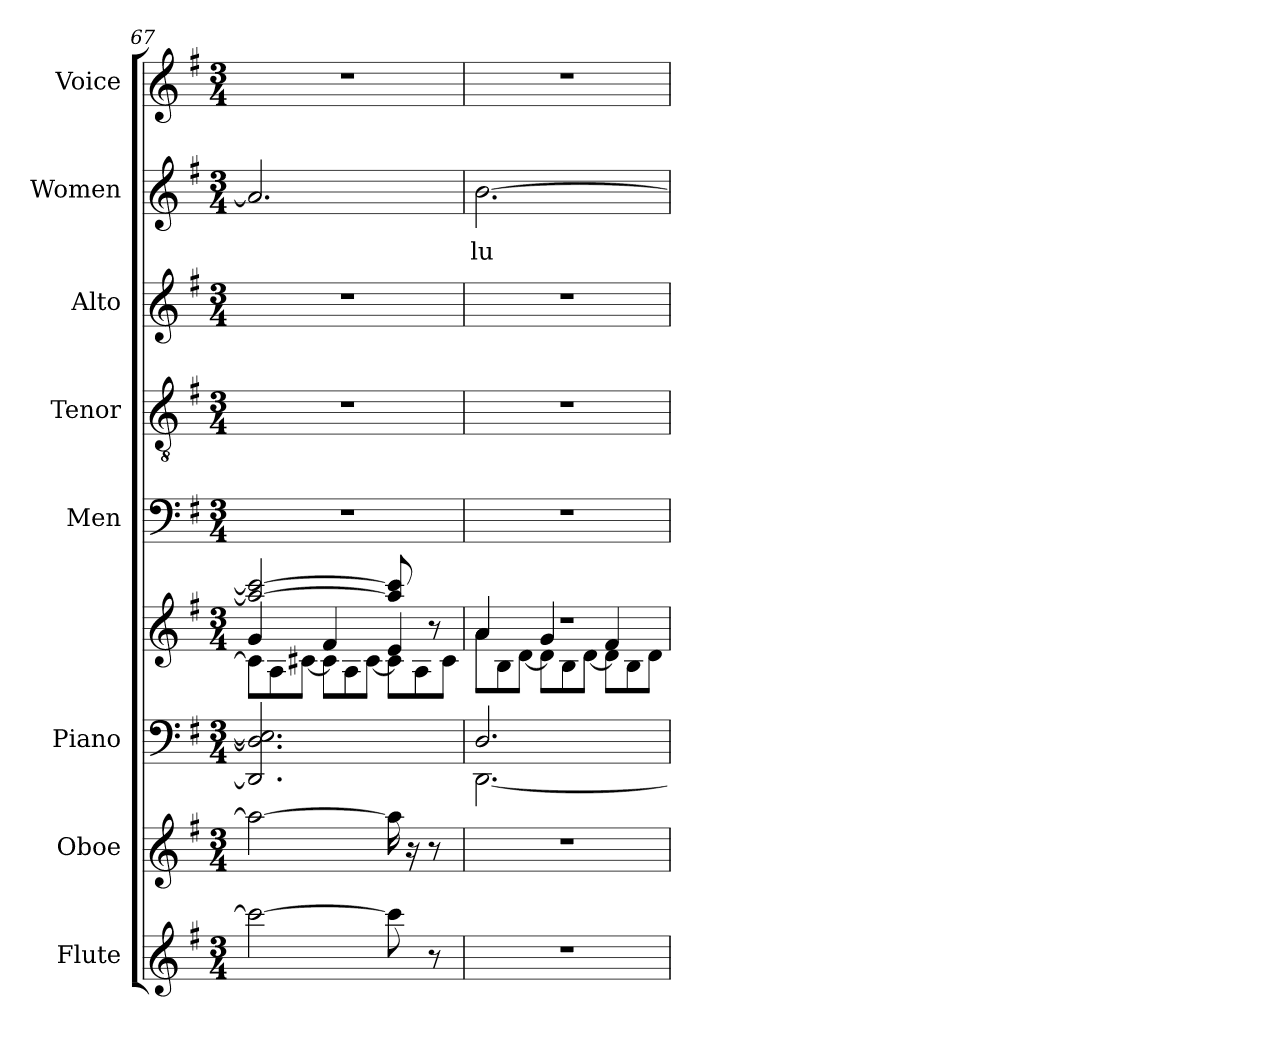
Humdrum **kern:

**kern	**kern	**kern	**kern	**kern	**kern	**kern	**kern	**text	**kern
*part8	*part7	*part6	*part6	*part5	*part4	*part3	*part2	*part2	*part1
*staff9	*staff8	*staff7	*staff6	*staff5	*staff4	*staff3	*staff2	*staff2	*staff1
*I"Flute	*I"Oboe	*I"Piano	*	*I"Men	*I"Tenor	*I"Alto	*I"Women	*	*I"Voice
*I'Fl	*I'Ob	*I'Pno.	*	*I'M.	*I'T.	*I'A.	*I'W.	*	*I'Vo.
*clefG2	*clefG2	*clefF4	*clefG2	*clefF4	*clefGv2	*clefG2	*clefG2	*	*clefG2
*k[f#]	*k[f#]	*k[f#]	*k[f#]	*k[f#]	*k[f#]	*k[f#]	*k[f#]	*	*k[f#]
*M3/4	*M3/4	*M3/4	*M3/4	*M3/4	*M3/4	*M3/4	*M3/4	*	*M3/4
=67	=67	=67	=67	=67	=67	=67	=67	=67	=67
*	*	*	*^	*	*	*	*	*	*
*	*	*	*	*Xtuplet	*	*	*	*	*	*
*	*	*	*	*^	*	*	*	*^	*	*
2ccc#_	2aa_	2.DD/] 2.D/] 2.E/]	4g/	12c#\L]	2aa/_ 2ccc#/_	2.r	2.r	2.r	2.a/]	2.A/yy]	.	2.r
.	.	.	.	12A\	.	.	.	.	.	.	.	.
.	.	.	.	[12c#X\J	.	.	.	.	.	.	.	.
.	.	.	4f#/	12c#\L]	.	.	.	.	.	.	.	.
.	.	.	.	12A\	.	.	.	.	.	.	.	.
.	.	.	.	[12c#\J	.	.	.	.	.	.	.	.
8ccc#]	16aa]	.	4e/	12c#\L]	8aa/] 8ccc#/]	.	.	.	.	.	.	.
.	16r	.	.	.	.	.	.	.	.	.	.	.
.	.	.	.	12A\	.	.	.	.	.	.	.	.
8r	8r	.	.	.	8r	.	.	.	.	.	.	.
.	.	.	.	12c#\J	.	.	.	.	.	.	.	.
=68	=68	=68	=68	=68	=68	=68	=68	=68	=68	=68	=68	=68
*	*	*^	*	*	*	*	*	*	*	*	*	*
!	!	!	!	!	!	!	!	!	!	!	!	!LO:LY:b	!
2.r	2.r	2.D/	[2.DD\	4a/	12a\L	2.rdd	2.r	2.r	2.r	[2.b\	[2.B/yy	lu-	2.r
.	.	.	.	.	12B\	.	.	.	.	.	.	.	.
.	.	.	.	.	[12d\J	.	.	.	.	.	.	.	.
.	.	.	.	4g/	12d\L]	.	.	.	.	.	.	.	.
.	.	.	.	.	12B\	.	.	.	.	.	.	.	.
.	.	.	.	.	[12d\J	.	.	.	.	.	.	.	.
.	.	.	.	4f#/	12d\L]	.	.	.	.	.	.	.	.
.	.	.	.	.	12B\	.	.	.	.	.	.	.	.
.	.	.	.	.	12d\J	.	.	.	.	.	.	.	.
*	*	*v	*v	*	*	*	*	*	*	*v	*v	*	*
*	*	*	*v	*v	*v	*	*	*	*	*	*
=	=	=	=	=	=	=	=	=	=
*-	*-	*-	*-	*-	*-	*-	*-	*-	*-
